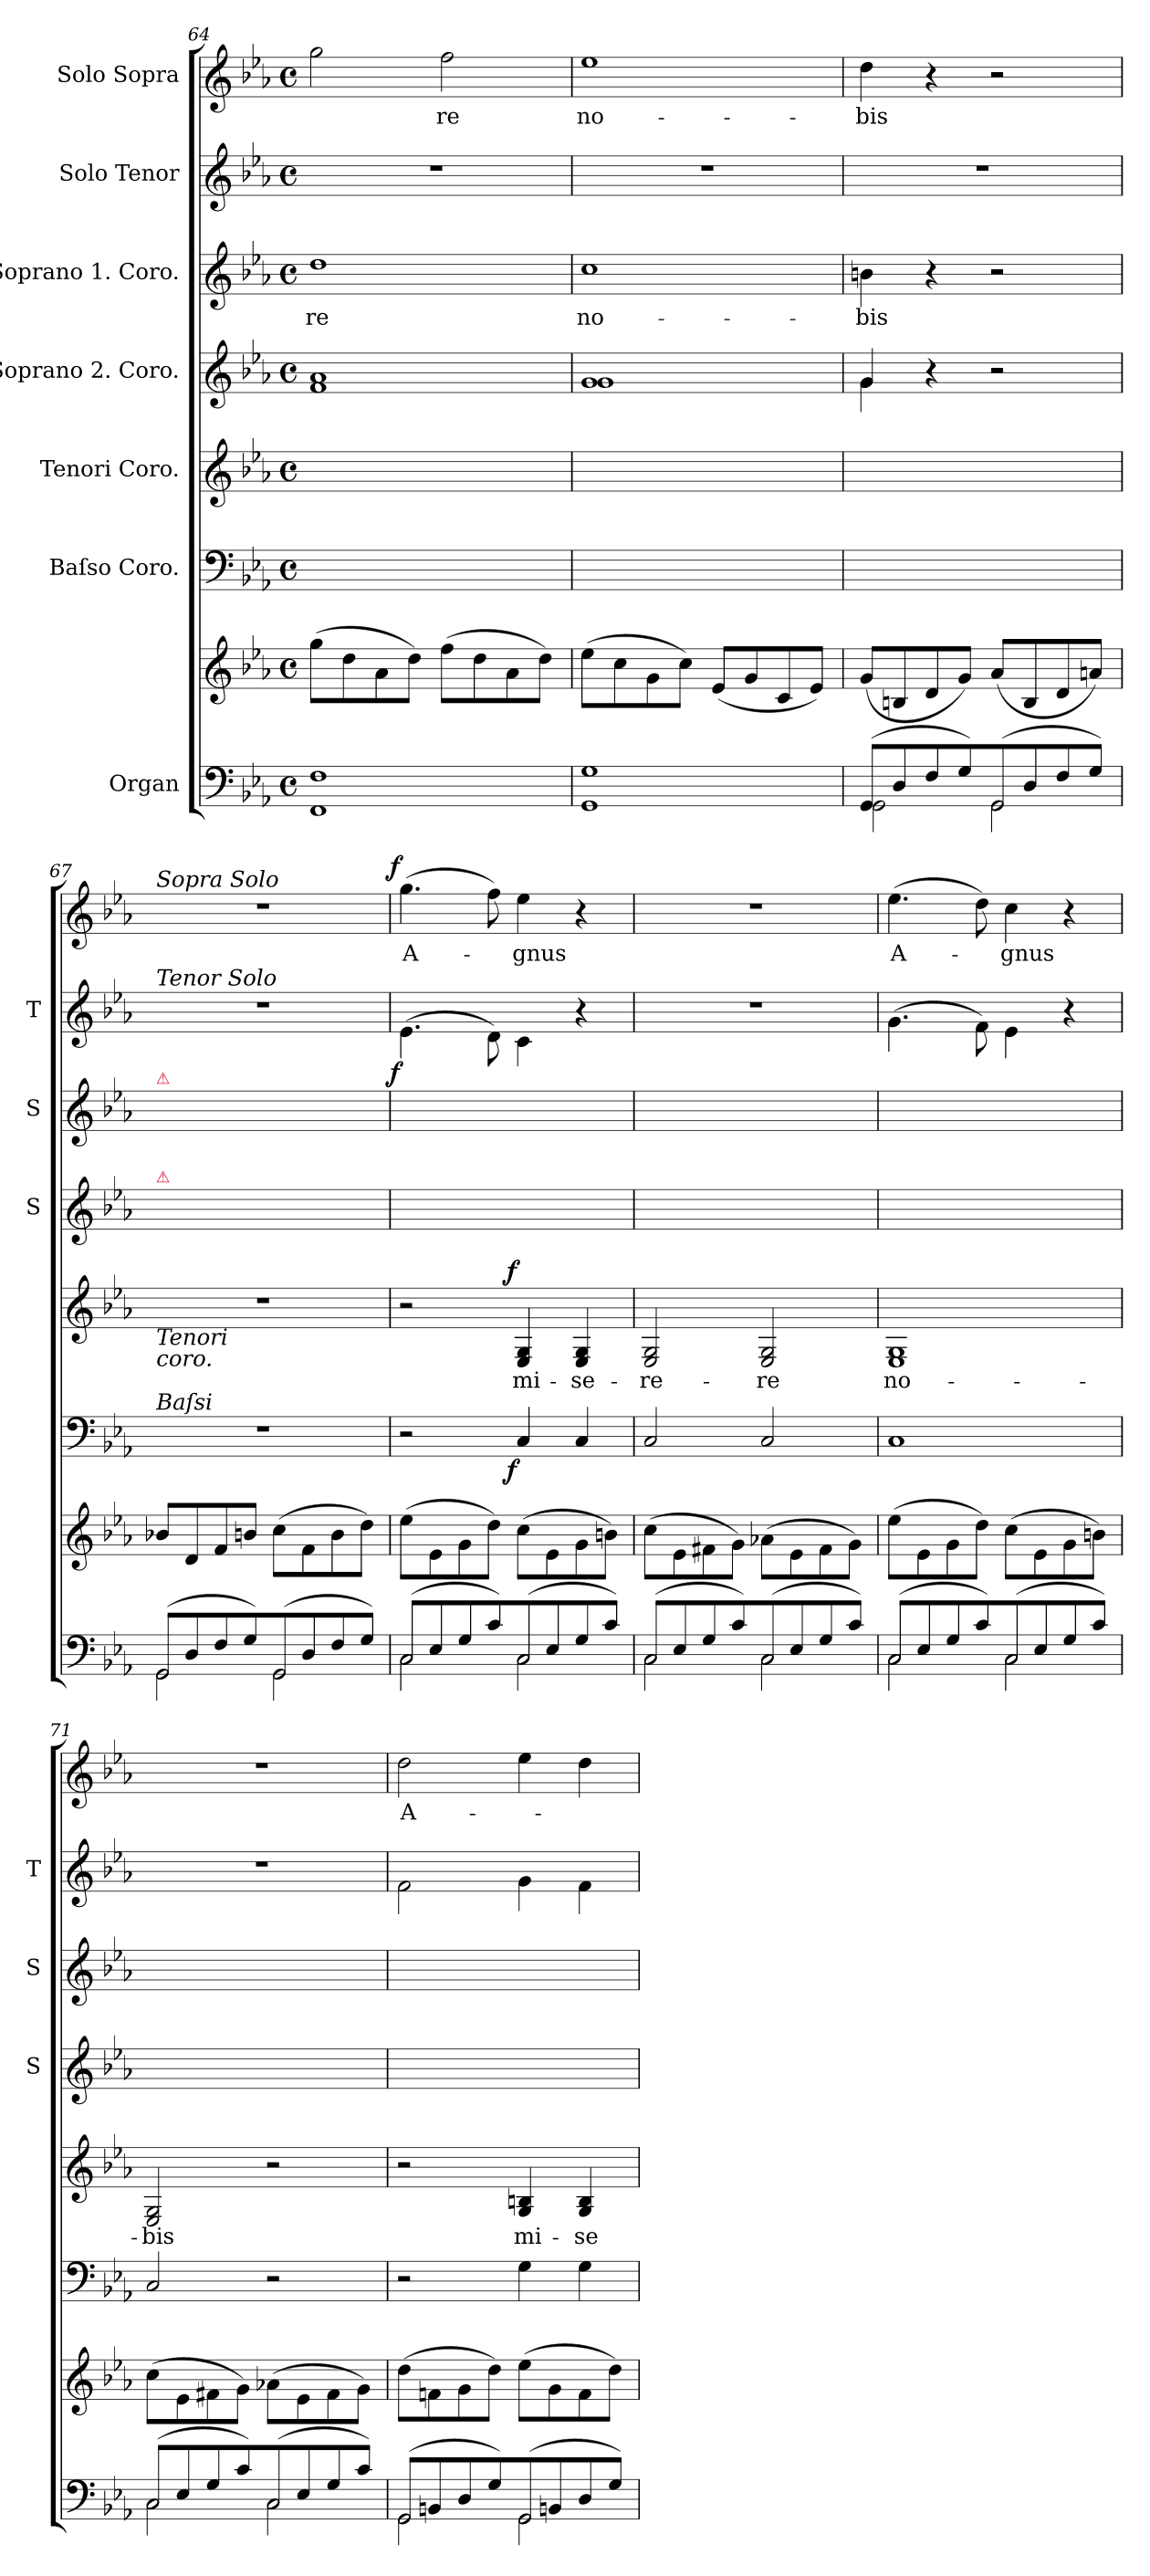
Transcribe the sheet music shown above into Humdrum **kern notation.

**kern	**kern	**kern	**dynam	**kern	**text	**dynam	**kern	**kern	**text	**kern	**dynam	**kern	**text	**dynam
*part7	*part7	*part6	*part6	*part5	*part5	*part5	*part4	*part3	*part3	*part2	*part2	*part1	*part1	*part1
*staff8	*staff7	*staff6	*staff6	*staff5	*staff5	*staff5	*staff4	*staff3	*staff3	*staff2	*staff2	*staff1	*staff1	*staff1
*I"Organ	*	*I"Baſso Coro.	*	*I"Tenori Coro.	*	*	*I"Soprano 2. Coro.	*I"Soprano 1. Coro.	*	*I"Solo Tenor	*	*I"Solo Sopra	*	*
*	*	*	*	*	*	*	*I'S	*I'S	*	*I'T	*	*	*	*
*clefF4	*clefG2	*clefF4	*	*clefG2	*	*	*clefG2	*clefG2	*	*clefG2	*	*clefG2	*	*
*k[b-e-a-]	*k[b-e-a-]	*k[b-e-a-]	*	*k[b-e-a-]	*	*	*k[b-e-a-]	*k[b-e-a-]	*	*k[b-e-a-]	*	*k[b-e-a-]	*	*
*c:	*c:	*c:	*	*c:	*	*	*c:	*c:	*	*c:	*	*c:	*	*
*M4/4	*M4/4	*M4/4	*	*M4/4	*	*	*M4/4	*M4/4	*	*M4/4	*	*M4/4	*	*
*met(c)	*met(c)	*met(c)	*	*met(c)	*	*	*met(c)	*met(c)	*	*met(c)	*	*met(c)	*	*
=64	=64	=64	=64	=64	=64	=64	=64	=64	=64	=64	=64	=64	=64	=64
*	*	*	*	*	*	*	*^	*	*	*	*	*	*	*
1FF 1F	(>8gg\L	1ryy	.	1ryy	.	.	1a-	1f	1dd	-re	1r	.	2gg\	.	.
.	8dd\	.	.	.	.	.	.	.	.	.	.	.	.	.	.
.	8a-\	.	.	.	.	.	.	.	.	.	.	.	.	.	.
.	8dd\J)	.	.	.	.	.	.	.	.	.	.	.	.	.	.
.	(>8ff\L	.	.	.	.	.	.	.	.	.	.	.	2ff\	-re	.
.	8dd\	.	.	.	.	.	.	.	.	.	.	.	.	.	.
.	8a-\	.	.	.	.	.	.	.	.	.	.	.	.	.	.
.	8dd\J)	.	.	.	.	.	.	.	.	.	.	.	.	.	.
=65	=65	=65	=65	=65	=65	=65	=65	=65	=65	=65	=65	=65	=65	=65	=65
1GG 1G	(>8ee-\L	1ryy	.	1ryy	.	.	1g	1g	1cc	no-	1r	.	1ee-	no-	.
.	8cc\	.	.	.	.	.	.	.	.	.	.	.	.	.	.
.	8g\	.	.	.	.	.	.	.	.	.	.	.	.	.	.
.	8cc\J)	.	.	.	.	.	.	.	.	.	.	.	.	.	.
.	(<8e-/L	.	.	.	.	.	.	.	.	.	.	.	.	.	.
.	8g/	.	.	.	.	.	.	.	.	.	.	.	.	.	.
.	8c/	.	.	.	.	.	.	.	.	.	.	.	.	.	.
.	8e-/J)	.	.	.	.	.	.	.	.	.	.	.	.	.	.
=66	=66	=66	=66	=66	=66	=66	=66	=66	=66	=66	=66	=66	=66	=66	=66
!LO:N:vis=2	!	!	!	!	!	!	!	!	!	!	!	!	!	!	!
*^	*	*	*	*	*	*	*	*	*	*	*	*	*	*	*
(<8GG/	2GG\	(<8g/L	1ryy	.	1ryy	.	.	4g/	4g\	4bn\	-bis	1r	.	4dd\	-bis	.
8D/	.	8Bn/	.	.	.	.	.	.	.	.	.	.	.	.	.	.
8F/	.	8d/	.	.	.	.	.	4r	4ryy	4r	.	.	.	4r	.	.
8G/J)	.	8g/J)	.	.	.	.	.	.	.	.	.	.	.	.	.	.
!LO:N:vis=2	!	!	!	!	!	!	!	!	!	!	!	!	!	!	!	!
(<8GG/	2GG\	(<8a-/L	.	.	.	.	.	2r	2ryy	2r	.	.	.	2r	.	.
8D/	.	8B/	.	.	.	.	.	.	.	.	.	.	.	.	.	.
8F/	.	8d/	.	.	.	.	.	.	.	.	.	.	.	.	.	.
8G/J)	.	8an/J)	.	.	.	.	.	.	.	.	.	.	.	.	.	.
*	*	*	*	*	*	*	*	*v	*v	*	*	*	*	*	*	*
=67	=67	=67	=67	=67	=67	=67	=67	=67	=67	=67	=67	=67	=67	=67	=67
!	!	!	!	!	!	!	!	!	!	!	!	!	!LO:TX:a:i:t=Sopra Solo	!	!
!	!	!	!	!	!	!	!	!	!	!	!LO:TX:a:i:t=Tenor Solo	!	!	!	!
!	!	!	!	!	!	!	!	!	!LO:TX:a:color=crimson:t=⚠	!	!	!	!	!	!
!	!	!	!	!	!	!	!	!LO:TX:a:color=crimson:t=⚠	!	!	!	!	!	!	!
!	!	!	!	!	!LO:TX:b:i:t=Tenori\ncoro.	!	!	!	!	!	!	!	!	!	!
!	!	!	!LO:TX:a:i:t=Baſsi	!	!	!	!	!	!	!	!	!	!	!	!
!LO:N:vis=2	!	!	!	!	!	!	!	!	!	!	!	!	!	!	!
(<8GG/	2GG\	8b-X/L	1r	.	1r	.	.	1ryy	1ryy	.	1r	.	1r	.	.
8D/	.	8d/	.	.	.	.	.	.	.	.	.	.	.	.	.
8F/	.	8f/	.	.	.	.	.	.	.	.	.	.	.	.	.
8G/J)	.	8bn/J	.	.	.	.	.	.	.	.	.	.	.	.	.
!LO:N:vis=2	!	!	!	!	!	!	!	!	!	!	!	!	!	!	!
(<8GG/	2GG\	(>8cc\L	.	.	.	.	.	.	.	.	.	.	.	.	.
8D/	.	8f\	.	.	.	.	.	.	.	.	.	.	.	.	.
8F/	.	8b\	.	.	.	.	.	.	.	.	.	.	.	.	.
8G/J)	.	8dd\J)	.	.	.	.	.	.	.	.	.	.	.	.	.
=68	=68	=68	=68	=68	=68	=68	=68	=68	=68	=68	=68	=68	=68	=68	=68
!LO:N:vis=2	!	!	!	!	!	!	!	!	!	!	!	!LO:DY:b:rj	!	!	!LO:DY:b:rj
(<8C/	2C\	(>8ee-\L	2r	.	2r	.	.	1ryy	1ryy	.	(>4.e-\	f	(>4.gg\	A-	f
8E-/	.	8e-\	.	.	.	.	.	.	.	.	.	.	.	.	.
8G/	.	8g\	.	.	.	.	.	.	.	.	.	.	.	.	.
8c/J)	.	8dd\J)	.	.	.	.	.	.	.	.	8d\)	.	8ff\)	.	.
!LO:N:vis=2	!	!	!	!LO:DY:b:rj	!	!	!LO:DY:b:rj	!	!	!	!	!	!	!	!
(<8C/	2C\	(>8cc\L	4C/	f	4E-/ 4G/	mi-	f	.	.	.	4c\	.	4ee-\	-gnus	.
8E-/	.	8e-\	.	.	.	.	.	.	.	.	.	.	.	.	.
8G/	.	8g\	4C/	.	4E-/ 4G/	-se-	.	.	.	.	4r	.	4r	.	.
8c/J)	.	8bn\J)	.	.	.	.	.	.	.	.	.	.	.	.	.
=69	=69	=69	=69	=69	=69	=69	=69	=69	=69	=69	=69	=69	=69	=69	=69
!LO:N:vis=2	!	!	!	!	!	!	!	!	!	!	!	!	!	!	!
(<8C/	2C\	(>8cc\L	2C/	.	2E-/ 2G/	-re-	.	1ryy	1ryy	.	1r	.	1r	.	.
8E-/	.	8e-\	.	.	.	.	.	.	.	.	.	.	.	.	.
8G/	.	8f#X\	.	.	.	.	.	.	.	.	.	.	.	.	.
8c/J)	.	8g\J)	.	.	.	.	.	.	.	.	.	.	.	.	.
!LO:N:vis=2	!	!	!	!	!	!	!	!	!	!	!	!	!	!	!
(<8C/	2C\	(>8a-X\L	2C/	.	2E-/ 2G/	-re	.	.	.	.	.	.	.	.	.
8E-/	.	8e-\	.	.	.	.	.	.	.	.	.	.	.	.	.
8G/	.	8f#\	.	.	.	.	.	.	.	.	.	.	.	.	.
8c/J)	.	8g\J)	.	.	.	.	.	.	.	.	.	.	.	.	.
=70	=70	=70	=70	=70	=70	=70	=70	=70	=70	=70	=70	=70	=70	=70	=70
!LO:N:vis=2	!	!	!	!	!	!	!	!	!	!	!	!	!	!	!
(<8C/	2C\	(>8ee-\L	1C	.	1E- 1G	no-	.	1ryy	1ryy	.	(>4.g\	.	(>4.ee-\	A-	.
8E-/	.	8e-\	.	.	.	.	.	.	.	.	.	.	.	.	.
8G/	.	8g\	.	.	.	.	.	.	.	.	.	.	.	.	.
8c/J)	.	8dd\J)	.	.	.	.	.	.	.	.	8f\)	.	8dd\)	.	.
!LO:N:vis=2	!	!	!	!	!	!	!	!	!	!	!	!	!	!	!
(<8C/	2C\	(>8cc\L	.	.	.	.	.	.	.	.	4e-\	.	4cc\	-gnus	.
8E-/	.	8e-\	.	.	.	.	.	.	.	.	.	.	.	.	.
8G/	.	8g\	.	.	.	.	.	.	.	.	4r	.	4r	.	.
8c/J)	.	8bn\J)	.	.	.	.	.	.	.	.	.	.	.	.	.
=71	=71	=71	=71	=71	=71	=71	=71	=71	=71	=71	=71	=71	=71	=71	=71
!LO:N:vis=2	!	!	!	!	!	!	!	!	!	!	!	!	!	!	!
(<8C/	2C\	(>8cc\L	2C/	.	2E-/ 2G/	-bis	.	1ryy	1ryy	.	1r	.	1r	.	.
8E-/	.	8e-\	.	.	.	.	.	.	.	.	.	.	.	.	.
8G/	.	8f#X\	.	.	.	.	.	.	.	.	.	.	.	.	.
8c/J)	.	8g\J)	.	.	.	.	.	.	.	.	.	.	.	.	.
!LO:N:vis=2	!	!	!	!	!	!	!	!	!	!	!	!	!	!	!
(<8C/	2C\	(>8a-X\L	2r	.	2r	.	.	.	.	.	.	.	.	.	.
8E-/	.	8e-\	.	.	.	.	.	.	.	.	.	.	.	.	.
8G/	.	8f#\	.	.	.	.	.	.	.	.	.	.	.	.	.
8c/J)	.	8g\J)	.	.	.	.	.	.	.	.	.	.	.	.	.
=72	=72	=72	=72	=72	=72	=72	=72	=72	=72	=72	=72	=72	=72	=72	=72
!LO:N:vis=2	!	!	!	!	!	!	!	!	!	!	!	!	!	!	!
(<8GG/	2GG\	(>8dd\L	2r	.	2r	.	.	1ryy	1ryy	.	2f\	.	2dd\	A-	.
8BBn/	.	8fn\	.	.	.	.	.	.	.	.	.	.	.	.	.
8D/	.	8g\	.	.	.	.	.	.	.	.	.	.	.	.	.
8G/J)	.	8dd\J)	.	.	.	.	.	.	.	.	.	.	.	.	.
!LO:N:vis=2	!	!	!	!	!	!	!	!	!	!	!	!	!	!	!
(<8GG/	2GG\	(>8ee-\L	4G\	.	4G/ 4Bn/	mi-	.	.	.	.	4g\	.	4ee-\	.	.
8BBn/	.	8g\	.	.	.	.	.	.	.	.	.	.	.	.	.
8D/	.	8f\	4G\	.	4G/ 4B/	-se-	.	.	.	.	4f\	.	4dd\	.	.
8G/J)	.	8dd\J)	.	.	.	.	.	.	.	.	.	.	.	.	.
*v	*v	*	*	*	*	*	*	*	*	*	*	*	*	*	*
=	=	=	=	=	=	=	=	=	=	=	=	=	=	=
*-	*-	*-	*-	*-	*-	*-	*-	*-	*-	*-	*-	*-	*-	*-
